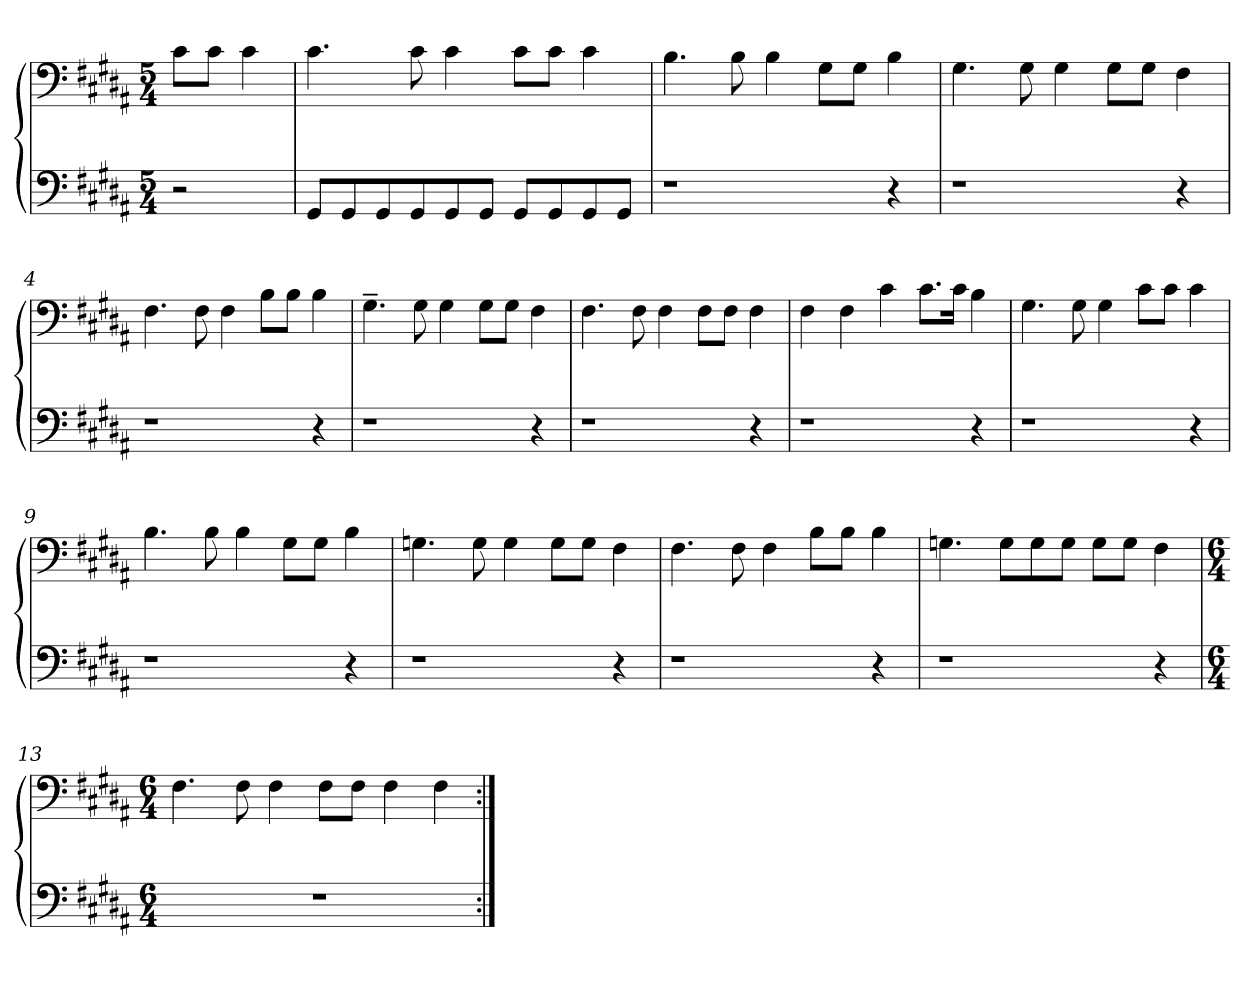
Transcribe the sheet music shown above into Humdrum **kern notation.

**kern	**kern
*part1	*part1
*staff2	*staff1
*clefF4	*clefF4
*k[f#c#g#d#a#]	*k[f#c#g#d#a#]
*M5/4	*M5/4
=	=
2r	8c#\L
.	8c#\J
.	4c#\
=1	=1
8GG#/L	4.c#\
8GG#/	.
8GG#/	.
8GG#/	8c#\
8GG#/	4c#\
8GG#/J	.
8GG#/L	8c#\L
8GG#/	8c#\J
8GG#/	4c#\
8GG#/J	.
=2	=2
1r	4.B\
.	8B\
.	4B\
.	8G#\L
.	8G#\J
4r	4B\
=3	=3
1r	4.G#\
.	8G#\
.	4G#\
.	8G#\L
.	8G#\J
4r	4F#\
=4	=4
1r	4.F#\
.	8F#\
.	4F#\
.	8B\L
.	8B\J
4r	4B\
=5	=5
1r	4.G#~\
.	8G#\
.	4G#\
.	8G#\L
.	8G#\J
4r	4F#\
=6	=6
1r	4.F#\
.	8F#\
.	4F#\
.	8F#\L
.	8F#\J
4r	4F#\
=7	=7
1r	4F#\
.	4F#\
.	4c#\
.	8.c#\L
.	16c#\Jk
4r	4B\
=8	=8
1r	4.G#\
.	8G#\
.	4G#\
.	8c#\L
.	8c#\J
4r	4c#\
=9	=9
1r	4.B\
.	8B\
.	4B\
.	8G#\L
.	8G#\J
4r	4B\
=10	=10
1r	4.Gn\
.	8G\
.	4G\
.	8G\L
.	8G\J
4r	4F#\
=11	=11
1r	4.F#\
.	8F#\
.	4F#\
.	8B\L
.	8B\J
4r	4B\
=12	=12
1r	4.Gn\
.	8G\L
.	8G\
.	8G\J
.	8G\L
.	8G\J
4r	4F#\
=13	=13
*M6/4	*M6/4
1.r	4.F#\
.	8F#\
.	4F#\
.	8F#\L
.	8F#\J
.	4F#\
.	4F#\
=:|!	=:|!
*-	*-
